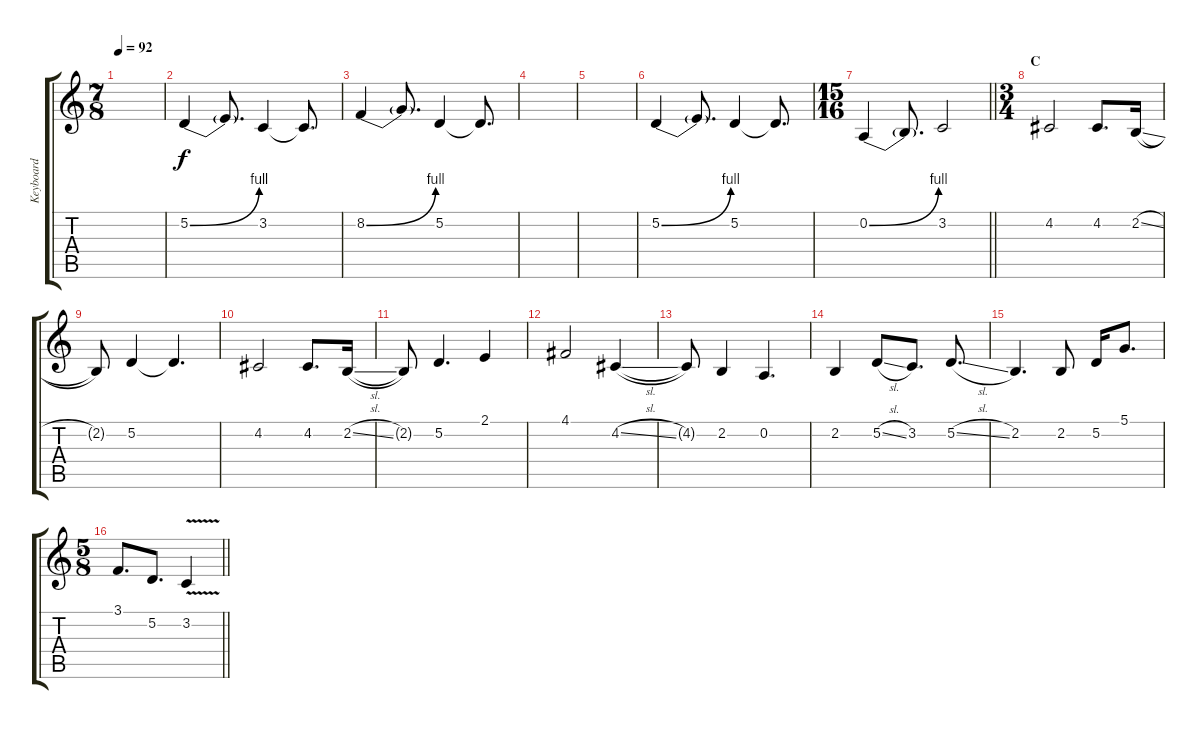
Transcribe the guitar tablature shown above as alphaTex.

\track ("Keyboard" "Keyboard") {instrument lead2sawtooth}
\staff {score tabs}
\tuning (D4 A3 F3 C3 G2 C2) {hide}
\ts (7 8)
\tempo 92
\clef g2
\ks c
|
5.2{be (bend 0 0 60 4)}.4 5.2{t}.8{d} 3.2.4 3.2{t}.8{d} |
8.2{be (bend 0 0 60 4)}.4 8.2{t}.8{d} 5.2.4 5.2{t}.8{d} |
|
|
5.2{be (bend 0 0 60 4)}.4 5.2{t}.8{d} 5.2.4 5.2{t}.8{d} |
\ts (15 16)
\barLineRight lightlight
0.2{be (bend 0 0 60 4)}.4 0.2{t}.8{d} 3.2.2 |
\ts (3 4)
\section ("" "C")
4.2.2 4.2.8{d} 2.2{sl}.16 |
2.2{t}.8 5.2.4 5.2{t}.4{d} |
4.2.2 4.2.8{d} 2.2{sl}.16 |
2.2{t}.8 5.2.4{d} 2.1.4 |
4.1.2 4.2{sl}.4 |
4.2{t}.8 2.2.4 0.2.4{d} |
2.2.4 5.2{sl}.8 3.2.8{d} 5.2{sl}.8{d} |
2.2.4{d} 2.2.8 5.2.16 5.1.8{d} |
\ts (5 8)
\barLineRight lightlight
3.1.8{d} 5.2.8{d} 3.2{v}.4
